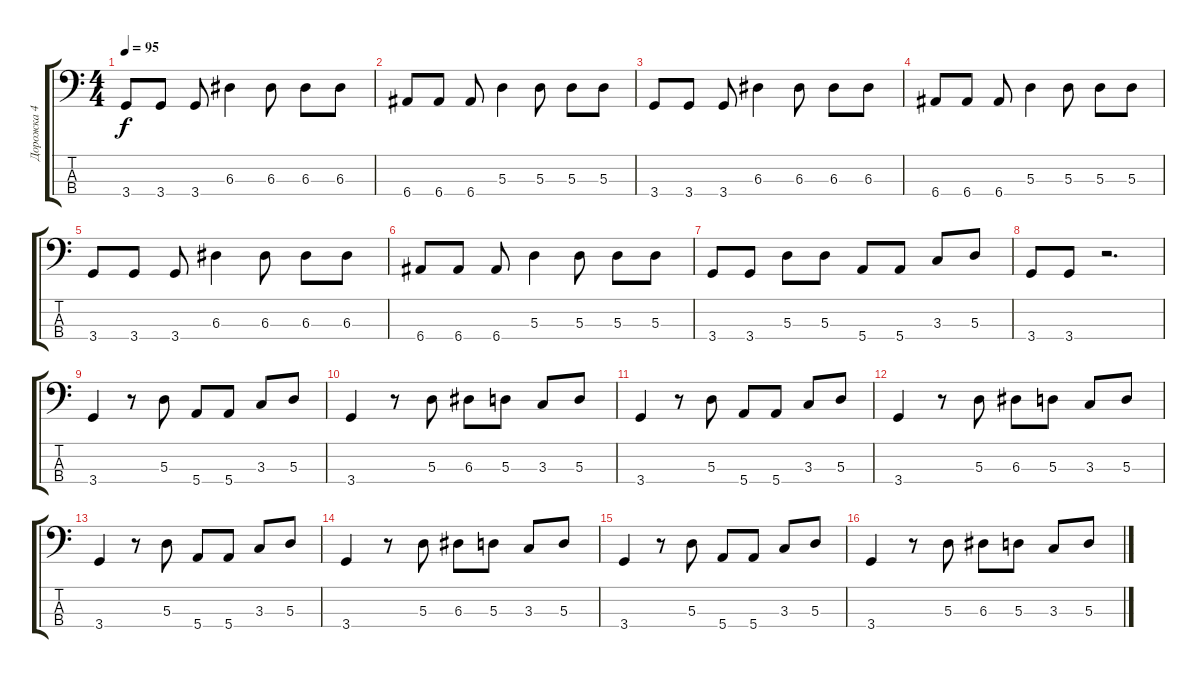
\track ("Дорожка 4" "Дорожка 4") {instrument electricbassfinger}
\staff {score tabs}
\tuning (G2 D2 A1 E1) {hide}
\ts (4 4)
\tempo 95
\clef f4
\ks c
3.4.8{dy f} 3.4.8 3.4.8 6.3.4 6.3.8 6.3.8 6.3.8 |
6.4.8 6.4.8 6.4.8 5.3.4 5.3.8 5.3.8 5.3.8 |
3.4.8 3.4.8 3.4.8 6.3.4 6.3.8 6.3.8 6.3.8 |
6.4.8 6.4.8 6.4.8 5.3.4 5.3.8 5.3.8 5.3.8 |
3.4.8 3.4.8 3.4.8 6.3.4 6.3.8 6.3.8 6.3.8 |
6.4.8 6.4.8 6.4.8 5.3.4 5.3.8 5.3.8 5.3.8 |
3.4.8 3.4.8 5.3.8 5.3.8 5.4.8 5.4.8 3.3.8 5.3.8 |
3.4.8 3.4.8 r.2{d} |
3.4.4 r.8 5.3.8 5.4.8 5.4.8 3.3.8 5.3.8 |
3.4.4 r.8 5.3.8 6.3.8 5.3.8 3.3.8 5.3.8 |
3.4.4 r.8 5.3.8 5.4.8 5.4.8 3.3.8 5.3.8 |
3.4.4 r.8 5.3.8 6.3.8 5.3.8 3.3.8 5.3.8 |
3.4.4 r.8 5.3.8 5.4.8 5.4.8 3.3.8 5.3.8 |
3.4.4 r.8 5.3.8 6.3.8 5.3.8 3.3.8 5.3.8 |
3.4.4 r.8 5.3.8 5.4.8 5.4.8 3.3.8 5.3.8 |
3.4.4 r.8 5.3.8 6.3.8 5.3.8 3.3.8 5.3.8
